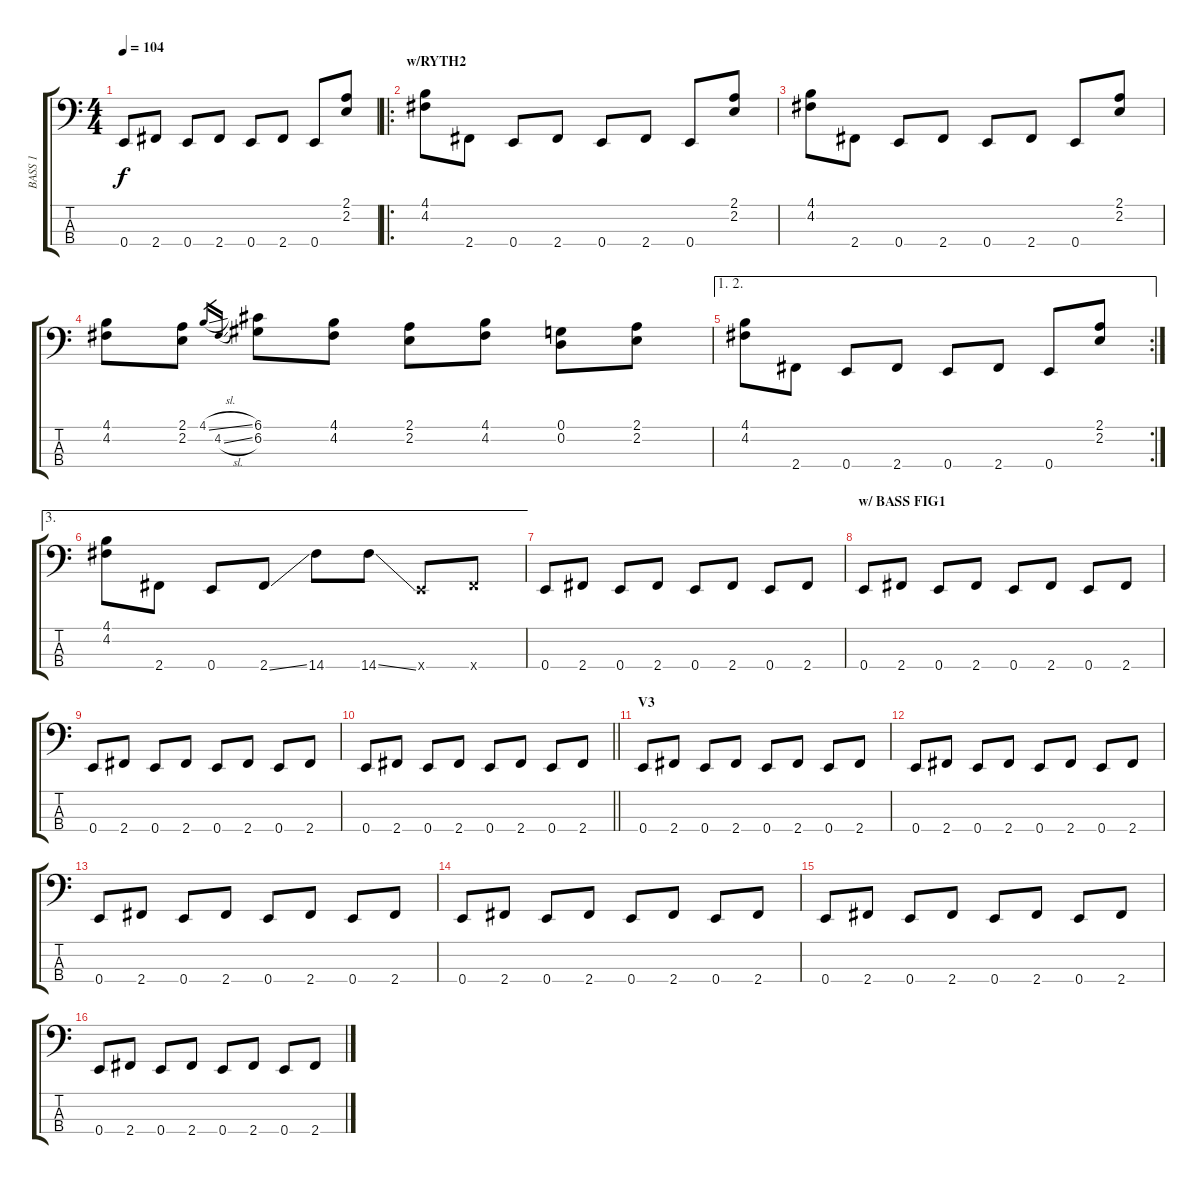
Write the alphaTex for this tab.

\track ("BASS 1" "BASS 1") {instrument electricbassfinger}
\staff {score tabs}
\tuning (G2 D2 A1 E1) {hide}
\ts (4 4)
\tempo 104
\clef f4
\ks c
0.4.8{dy f} 2.4.8 0.4.8 2.4.8 0.4.8 2.4.8 0.4.8 (2.1 2.2).8 |
\ro
\section ("" "w/RYTH2")
(4.1 4.2).8 2.4.8 0.4.8 2.4.8 0.4.8 2.4.8 0.4.8 (2.1 2.2).8 |
(4.1 4.2).8 2.4.8 0.4.8 2.4.8 0.4.8 2.4.8 0.4.8 (2.1 2.2).8 |
(4.1 4.2).8 (2.1 2.2).8 4.1{sl}.16{gr} 4.2{sl}.16{gr} (6.1 6.2).8 (4.1 4.2).8 (2.1 2.2).8 (4.1 4.2).8 (0.1 0.2).8 (2.1 2.2).8 |
\ae (1 2)
\rc 2
(4.1 4.2).8 2.4.8 0.4.8 2.4.8 0.4.8 2.4.8 0.4.8 (2.1 2.2).8 |
\ae 3
(4.1 4.2).8 2.4.8 0.4.8 2.4{ss}.8 14.4.8 14.4{ss}.8 0.4{x}.8 2.4{x}.8 |
0.4.8 2.4.8 0.4.8 2.4.8 0.4.8 2.4.8 0.4.8 2.4.8 |
\section ("" "w/ BASS FIG1")
0.4.8 2.4.8 0.4.8 2.4.8 0.4.8 2.4.8 0.4.8 2.4.8 |
0.4.8 2.4.8 0.4.8 2.4.8 0.4.8 2.4.8 0.4.8 2.4.8 |
\barLineRight lightlight
0.4.8 2.4.8 0.4.8 2.4.8 0.4.8 2.4.8 0.4.8 2.4.8 |
\section ("" "V3")
0.4.8 2.4.8 0.4.8 2.4.8 0.4.8 2.4.8 0.4.8 2.4.8 |
0.4.8 2.4.8 0.4.8 2.4.8 0.4.8 2.4.8 0.4.8 2.4.8 |
0.4.8 2.4.8 0.4.8 2.4.8 0.4.8 2.4.8 0.4.8 2.4.8 |
0.4.8 2.4.8 0.4.8 2.4.8 0.4.8 2.4.8 0.4.8 2.4.8 |
0.4.8 2.4.8 0.4.8 2.4.8 0.4.8 2.4.8 0.4.8 2.4.8 |
0.4.8 2.4.8 0.4.8 2.4.8 0.4.8 2.4.8 0.4.8 2.4.8
